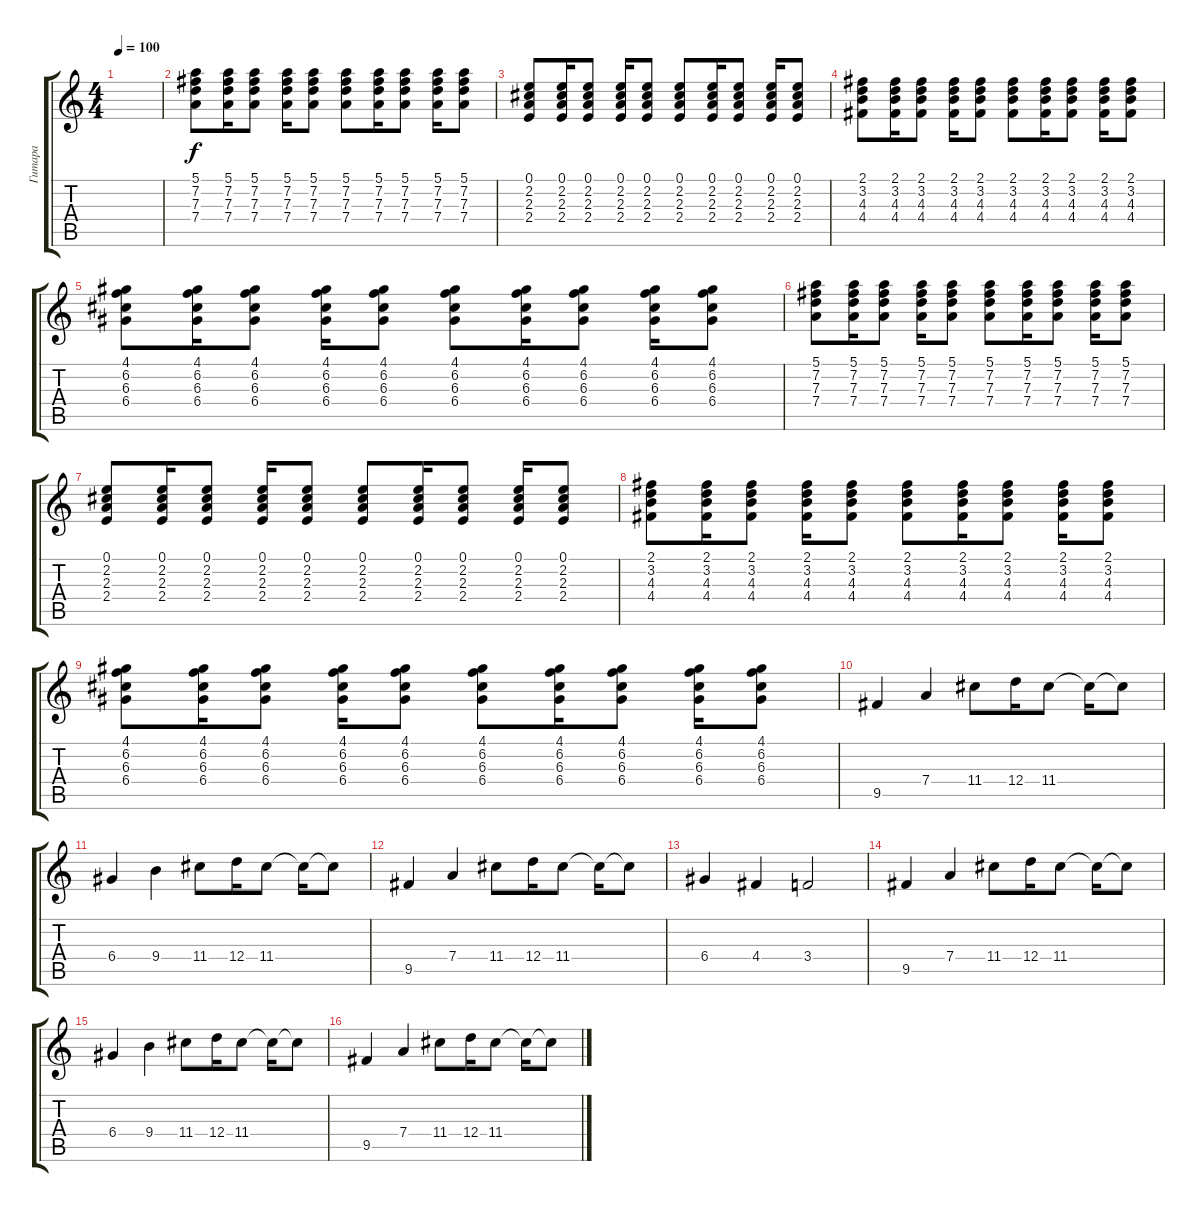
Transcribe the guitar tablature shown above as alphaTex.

\track ("Гитара" "Гитара") {instrument electricguitarmuted}
\staff {score tabs}
\tuning (E4 B3 G3 D3 A2 E2) {hide}
\ts (4 4)
\tempo 100
\clef g2
\ks c
|
(5.1 7.2 7.3 7.4).8 (5.1 7.2 7.3 7.4).16 (5.1 7.2 7.3 7.4).8 (5.1 7.2 7.3 7.4).16 (5.1 7.2 7.3 7.4).8 (5.1 7.2 7.3 7.4).8 (5.1 7.2 7.3 7.4).16 (5.1 7.2 7.3 7.4).8 (5.1 7.2 7.3 7.4).16 (5.1 7.2 7.3 7.4).8 |
(0.1 2.2 2.3 2.4).8 (0.1 2.2 2.3 2.4).16 (0.1 2.2 2.3 2.4).8 (0.1 2.2 2.3 2.4).16 (0.1 2.2 2.3 2.4).8 (0.1 2.2 2.3 2.4).8 (0.1 2.2 2.3 2.4).16 (0.1 2.2 2.3 2.4).8 (0.1 2.2 2.3 2.4).16 (0.1 2.2 2.3 2.4).8 |
(2.1 3.2 4.3 4.4).8 (2.1 3.2 4.3 4.4).16 (2.1 3.2 4.3 4.4).8 (2.1 3.2 4.3 4.4).16 (2.1 3.2 4.3 4.4).8 (2.1 3.2 4.3 4.4).8 (2.1 3.2 4.3 4.4).16 (2.1 3.2 4.3 4.4).8 (2.1 3.2 4.3 4.4).16 (2.1 3.2 4.3 4.4).8 |
(4.1 6.2 6.3 6.4).8 (4.1 6.2 6.3 6.4).16 (4.1 6.2 6.3 6.4).8 (4.1 6.2 6.3 6.4).16 (4.1 6.2 6.3 6.4).8 (4.1 6.2 6.3 6.4).8 (4.1 6.2 6.3 6.4).16 (4.1 6.2 6.3 6.4).8 (4.1 6.2 6.3 6.4).16 (4.1 6.2 6.3 6.4).8 |
(5.1 7.2 7.3 7.4).8 (5.1 7.2 7.3 7.4).16 (5.1 7.2 7.3 7.4).8 (5.1 7.2 7.3 7.4).16 (5.1 7.2 7.3 7.4).8 (5.1 7.2 7.3 7.4).8 (5.1 7.2 7.3 7.4).16 (5.1 7.2 7.3 7.4).8 (5.1 7.2 7.3 7.4).16 (5.1 7.2 7.3 7.4).8 |
(0.1 2.2 2.3 2.4).8 (0.1 2.2 2.3 2.4).16 (0.1 2.2 2.3 2.4).8 (0.1 2.2 2.3 2.4).16 (0.1 2.2 2.3 2.4).8 (0.1 2.2 2.3 2.4).8 (0.1 2.2 2.3 2.4).16 (0.1 2.2 2.3 2.4).8 (0.1 2.2 2.3 2.4).16 (0.1 2.2 2.3 2.4).8 |
(2.1 3.2 4.3 4.4).8 (2.1 3.2 4.3 4.4).16 (2.1 3.2 4.3 4.4).8 (2.1 3.2 4.3 4.4).16 (2.1 3.2 4.3 4.4).8 (2.1 3.2 4.3 4.4).8 (2.1 3.2 4.3 4.4).16 (2.1 3.2 4.3 4.4).8 (2.1 3.2 4.3 4.4).16 (2.1 3.2 4.3 4.4).8 |
(4.1 6.2 6.3 6.4).8 (4.1 6.2 6.3 6.4).16 (4.1 6.2 6.3 6.4).8 (4.1 6.2 6.3 6.4).16 (4.1 6.2 6.3 6.4).8 (4.1 6.2 6.3 6.4).8 (4.1 6.2 6.3 6.4).16 (4.1 6.2 6.3 6.4).8 (4.1 6.2 6.3 6.4).16 (4.1 6.2 6.3 6.4).8 |
9.5.4 7.4.4 11.4.8 12.4.16 11.4.8 11.4{t}.16 11.4{t}.8 |
6.4.4 9.4.4 11.4.8 12.4.16 11.4.8 11.4{t}.16 11.4{t}.8 |
9.5.4 7.4.4 11.4.8 12.4.16 11.4.8 11.4{t}.16 11.4{t}.8 |
6.4.4 4.4.4 3.4.2 |
9.5.4 7.4.4 11.4.8 12.4.16 11.4.8 11.4{t}.16 11.4{t}.8 |
6.4.4 9.4.4 11.4.8 12.4.16 11.4.8 11.4{t}.16 11.4{t}.8 |
9.5.4 7.4.4 11.4.8 12.4.16 11.4.8 11.4{t}.16 11.4{t}.8
